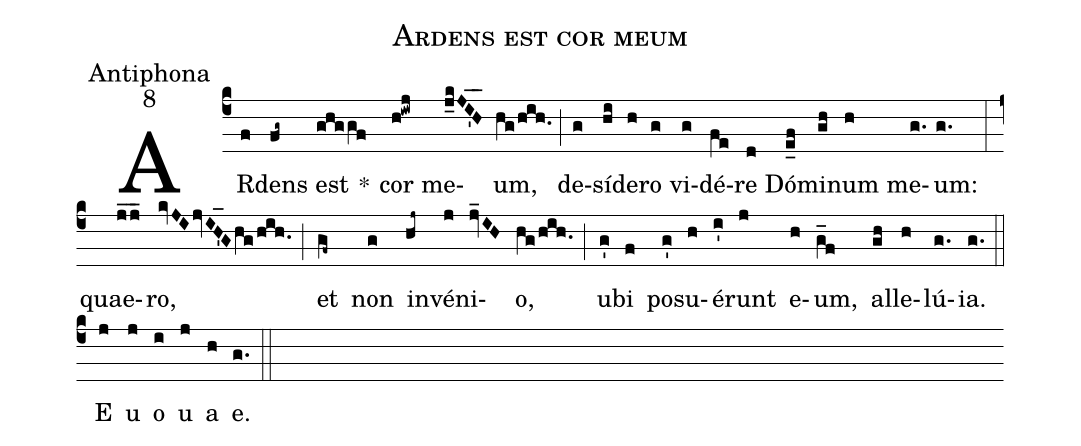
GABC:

name:Ardens est cor meum;
office-part:Antiphona;
mode:8;
%%
(c4) AR(f)dens(fg~) est(ghggf) *() cor(h!iwj) me(j_kJI'_H_)um,(hg/hih.) (;) de(g)sí(hi)de(h)ro(g) vi(g)dé(fe)re(d) Dó(e_f)mi(gh)num(h) me(g.)um:(g.) (:) quae(j_/j_)ro,(kvJI/jvIH'_G/hg/hih.) (;) et(gf~) non(g) in(hj~)vé(j)ni(jv_IH)o,(hg/hih.) (;) u(g')bi(f) po(g')su(h)é(i')runt(j) e(h)um,(g_f) al(gh)le(h)lú(g.)ia.(g.) (::) <eu>E(j) u(j) o(i) u(j) a(h) e.</eu>(g.) (::)
